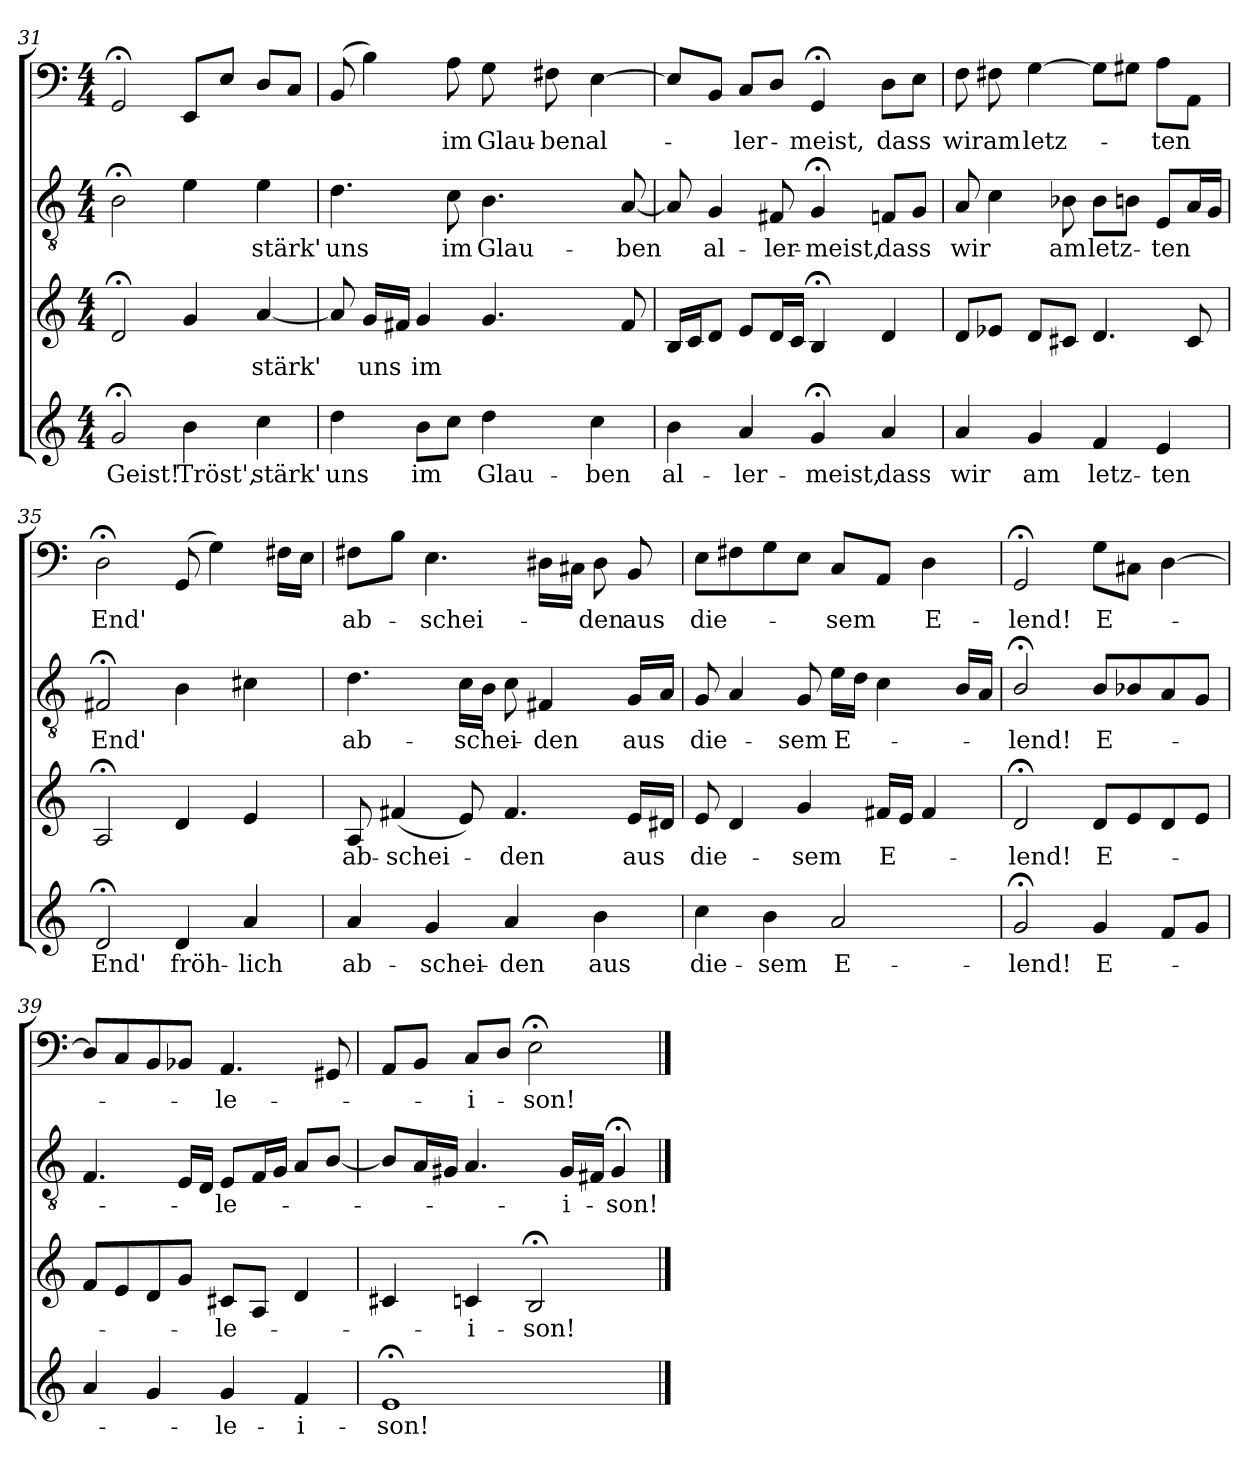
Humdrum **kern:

**kern	**text	**kern	**text	**kern	**text	**kern	**text
*part4	*part4	*part3	*part3	*part2	*part2	*part1	*part1
*staff4	*staff4	*staff3	*staff3	*staff2	*staff2	*staff1	*staff1
*clefG2	*	*clefG2	*	*clefGv2	*	*clefF4	*
*k[]	*	*k[]	*	*k[]	*	*k[]	*
*C:	*	*C:	*	*C:	*	*C:	*
*M4/4	*	*M4/4	*	*M4/4	*	*M4/4	*
=31	=31	=31	=31	=31	=31	=31	=31
2g;</	Geist!	2d;</	.	2B;<\	.	2GG;</	.
4b\	Tröst',	4g/	.	4e\	.	8EE/L	.
.	.	.	.	.	.	8E/J	.
4cc\	stärk'	[4a/	stärk'	4e\	stärk'	8D/L	.
.	.	.	.	.	.	8C/J	.
=32	=32	=32	=32	=32	=32	=32	=32
4dd\	uns	8a/]	.	4.d\	uns	(8BB/	.
.	.	16g/LL	uns	.	.	4B\)	.
.	.	16f#X/JJ	.	.	.	.	.
8b\L	im	4g/	im	.	.	.	.
8cc\J	.	.	.	8c\	im	8A\	im
4dd\	Glau-	4.g/	.	4.B\	Glau-	8G\	Glau-
.	.	.	.	.	.	8F#X\	-ben
4cc\	-ben	.	.	.	.	[4E\	al-
.	.	8f#/	.	[8A/	-ben	.	.
=33	=33	=33	=33	=33	=33	=33	=33
4b\	al-	16B/LL	.	8A/]	.	8E/L]	.
.	.	16c/J	.	.	.	.	.
.	.	8d/J	.	4G/	al-	8BB/J	.
4a/	-ler-	8e/L	.	.	.	8C/L	-ler-
.	.	16d/L	.	8F#X/	-ler-	8D/J	.
.	.	16c/JJ	.	.	.	.	.
4g;</	-meist,	4B;</	.	4G;</	-meist,	4GG;</	-meist,
4a/	dass	4d/	.	8Fn/L	dass	8D\L	dass
.	.	.	.	8G/J	.	8E\J	.
=34	=34	=34	=34	=34	=34	=34	=34
4a/	wir	8d/L	.	8A/	wir	8F\	wir
.	.	8e-X/J	.	4c\	.	8F#X\	am
4g/	am	8d/L	.	.	.	[4G\	letz-
.	.	8c#X/J	.	8B-X\	am	.	.
4f/	letz-	4.d/	.	8B-\L	letz-	8G\L]	.
.	.	.	.	8Bn\J	.	8G#X\J	.
4e/	-ten	.	.	8E/L	-ten	8A\L	-ten
.	.	8c#/	.	16A/L	.	8AA\J	.
.	.	.	.	16G/JJ	.	.	.
=35	=35	=35	=35	=35	=35	=35	=35
2d;</	End'	2A;</	.	2F#X;</	End'	2D;<\	End'
4d/	fröh-	4d/	.	4B\	.	(8GG/	.
.	.	.	.	.	.	4G\)	.
4a/	-lich	4e/	.	4c#X\	.	.	.
.	.	.	.	.	.	16F#X\LL	.
.	.	.	.	.	.	16E\JJ	.
=36	=36	=36	=36	=36	=36	=36	=36
4a/	ab-	8A/	ab-	4.d\	ab-	8F#X\L	ab-
.	.	(4f#X/	-schei-	.	.	8B\J	.
4g/	-schei-	.	.	.	.	4.E\	-schei-
.	.	8e/)	.	16c\LL	-schei-	.	.
.	.	.	.	16B\JJ	.	.	.
4a/	-den	4.f#/	-den	8c\	.	.	.
.	.	.	.	4F#X/	-den	16D#X\LL	.
.	.	.	.	.	.	16C#X\JJ	.
4b\	aus	.	.	.	.	8D#\	-den
.	.	16e/LL	aus	16G/LL	aus	8BB/	aus
.	.	16d#X/JJ	.	16A/JJ	.	.	.
=37	=37	=37	=37	=37	=37	=37	=37
4cc\	die-	8e/	die-	8G/	die-	8E\L	die-
.	.	4d/	.	4A/	.	8F#X\	.
4b\	-sem	.	.	.	.	8G\	.
.	.	4g/	-sem	8G/	-sem	8E\J	.
2a/	E-	.	.	16e\LL	E-	8C/L	-sem
.	.	.	.	16d\JJ	.	.	.
.	.	16f#X/LL	E-	4c\	.	8AA/J	.
.	.	16e/JJ	.	.	.	.	.
.	.	4f#/	.	.	.	4D\	E-
.	.	.	.	16B/LL	.	.	.
.	.	.	.	16A/JJ	.	.	.
=38	=38	=38	=38	=38	=38	=38	=38
2g;</	-lend!	2d;</	-lend!	2B;</	-lend!	2GG;</	-lend!
4g/	E-	8d/L	E-	8B/L	E-	8G\L	E-
.	.	8e/	.	8B-X/	.	8C#X\J	.
8f/L	.	8d/	.	8A/	.	[4D\	.
8g/J	.	8e/J	.	8G/J	.	.	.
=39	=39	=39	=39	=39	=39	=39	=39
4a/	.	8f/L	.	4.F/	.	8D/L]	.
.	.	8e/	.	.	.	8C/	.
4g/	.	8d/	.	.	.	8BB/	.
.	.	8g/J	.	16E/LL	.	8BB-X/J	.
.	.	.	.	16D/JJ	.	.	.
4g/	-le-	8c#X/L	-le-	8E/L	-le-	4.AA/	-le-
.	.	8A/J	.	16F/L	.	.	.
.	.	.	.	16G/JJ	.	.	.
4f/	-i-	4d/	.	8A/L	.	.	.
.	.	.	.	[8B/J	.	8GG#X/	.
=40	=40	=40	=40	=40	=40	=40	=40
1e;</	-son!	4c#X/	.	8B/L]	.	8AA/L	.
.	.	.	.	16A/L	.	8BB/J	.
.	.	.	.	16G#X/JJ	.	.	.
.	.	4cn/	-i-	4.A/	.	8C/L	-i-
.	.	.	.	.	.	8D/J	.
.	.	2B;</	-son!	.	.	2E;<\	-son!
.	.	.	.	16G#/LL	-i-	.	.
.	.	.	.	16F#X/JJ	.	.	.
.	.	.	.	4G#;</	-son!	.	.
==	==	==	==	==	==	==	==
*-	*-	*-	*-	*-	*-	*-	*-
